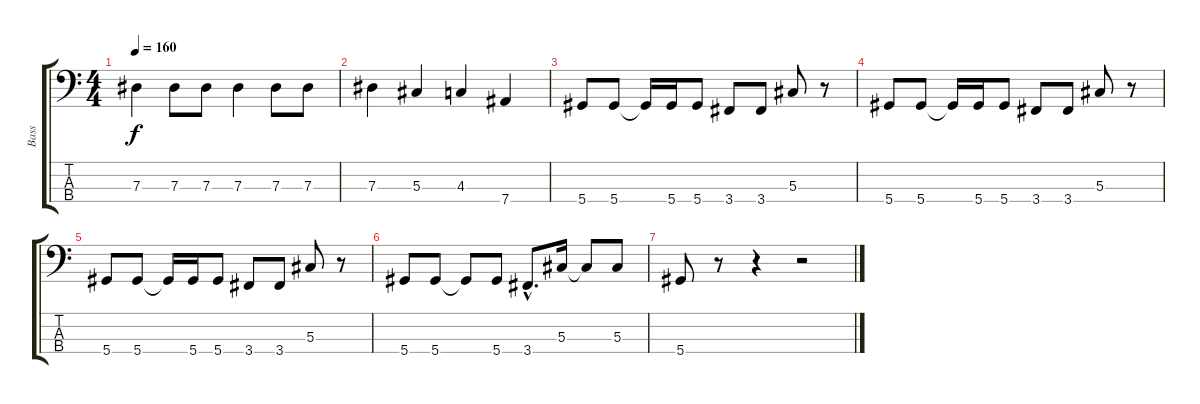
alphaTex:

\track ("Bass" "Bass") {instrument electricbasspick}
\staff {score tabs}
\tuning (Gb2 Db2 Ab1 Eb1) {hide}
\ts (4 4)
\tempo 160
\clef f4
\ks c
7.3.4{dy f} 7.3.8 7.3.8 7.3.4 7.3.8 7.3.8 |
7.3.4 5.3.4 4.3.4 7.4.4 |
5.4.8 5.4.8 5.4{t}.16 5.4.16 5.4.8 3.4.8 3.4.8 5.3.8 r.8 |
5.4.8 5.4.8 5.4{t}.16 5.4.16 5.4.8 3.4.8 3.4.8 5.3.8 r.8 |
5.4.8 5.4.8 5.4{t}.16 5.4.16 5.4.8 3.4.8 3.4.8 5.3.8 r.8 |
5.4.8 5.4.8 5.4{t}.8 5.4.8 3.4{hac}.8{d} 5.3.16 5.3{t}.8 5.3.8 |
5.4.8 r.8 r.4 r.2
